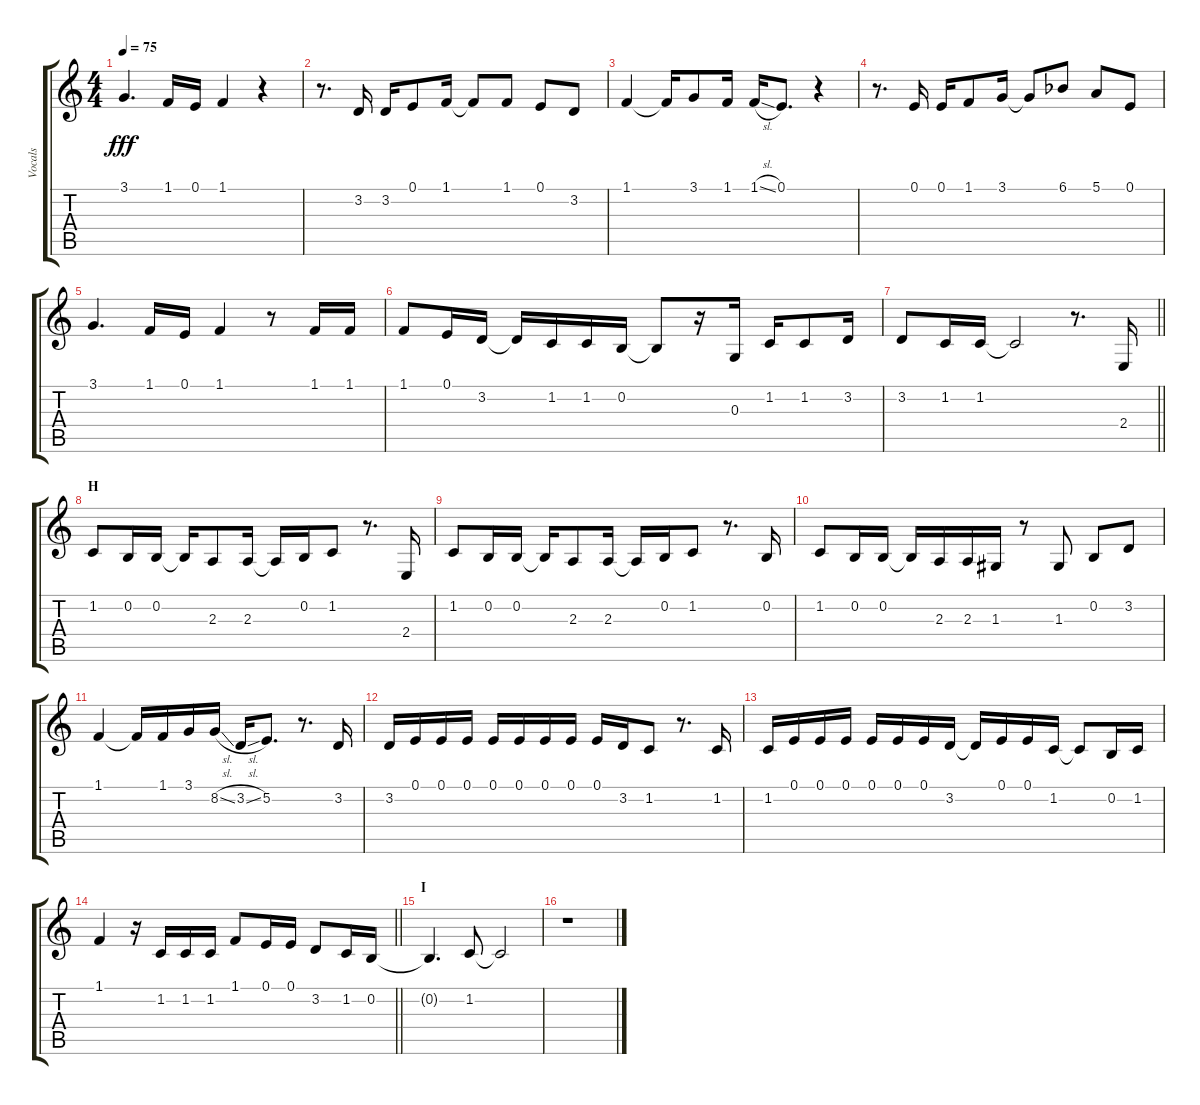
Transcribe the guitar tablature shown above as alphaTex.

\track ("Vocals" "Vocals") {instrument voiceoohs}
\staff {score tabs}
\tuning (E4 B3 G3 D3 A2 E2) {hide}
\ts (4 4)
\tempo 75
\clef g2
\ks c
3.1.4{d dy fff} 1.1.16 0.1.16 1.1.4 r.4 |
r.8{d} 3.2.16 3.2.16 0.1.8 1.1.16 1.1{t}.8 1.1.8 0.1.8 3.2.8 |
1.1.4 1.1{t}.16 3.1.8 1.1.16 1.1{sl}.16 0.1.8{d} r.4 |
r.8{d} 0.1.16 0.1.16 1.1.8 3.1.16 3.1{t}.8 6.1{acc b}.8 5.1.8 0.1.8 |
3.1.4{d} 1.1.16 0.1.16 1.1.4 r.8 1.1.16 1.1.16 |
1.1.8 0.1.16 3.2.16 3.2{t}.16 1.2.16 1.2.16 0.2.16 0.2{t}.8 r.16 0.3.16 1.2.16 1.2.8 3.2.16 |
\barLineRight lightlight
3.2.8 1.2.16 1.2.16 1.2{t}.2 r.8{d} 2.4.16 |
\section ("" "H")
1.2.8 0.2.16 0.2.16 0.2{t}.16 2.3.8 2.3.16 2.3{t}.16 0.2.16 1.2.8 r.8{d} 2.4.16 |
1.2.8 0.2.16 0.2.16 0.2{t}.16 2.3.8 2.3.16 2.3{t}.16 0.2.16 1.2.8 r.8{d} 0.2.16 |
1.2.8 0.2.16 0.2.16 0.2{t}.16 2.3.16 2.3.16 1.3.16 r.8 1.3.8 0.2.8 3.2.8 |
1.1.4 1.1{t}.16 1.1.16 3.1.16 8.2{sl}.16 3.2{sl}.16 5.2.8{d} r.8{d} 3.2.16 |
3.2.16 0.1.16 0.1.16 0.1.16 0.1.16 0.1.16 0.1.16 0.1.16 0.1.16 3.2.16 1.2.8 r.8{d} 1.2.16 |
1.2.16 0.1.16 0.1.16 0.1.16 0.1.16 0.1.16 0.1.16 3.2.16 3.2{t}.16 0.1.16 0.1.16 1.2.16 1.2{t}.8 0.2.16 1.2.16 |
\barLineRight lightlight
1.1.4 r.16 1.2.16 1.2.16 1.2.16 1.1.8 0.1.16 0.1.16 3.2.8 1.2.16 0.2.16 |
\section ("" "I")
0.2{t}.4{d} 1.2.8 1.2{t}.2 |
r.1
